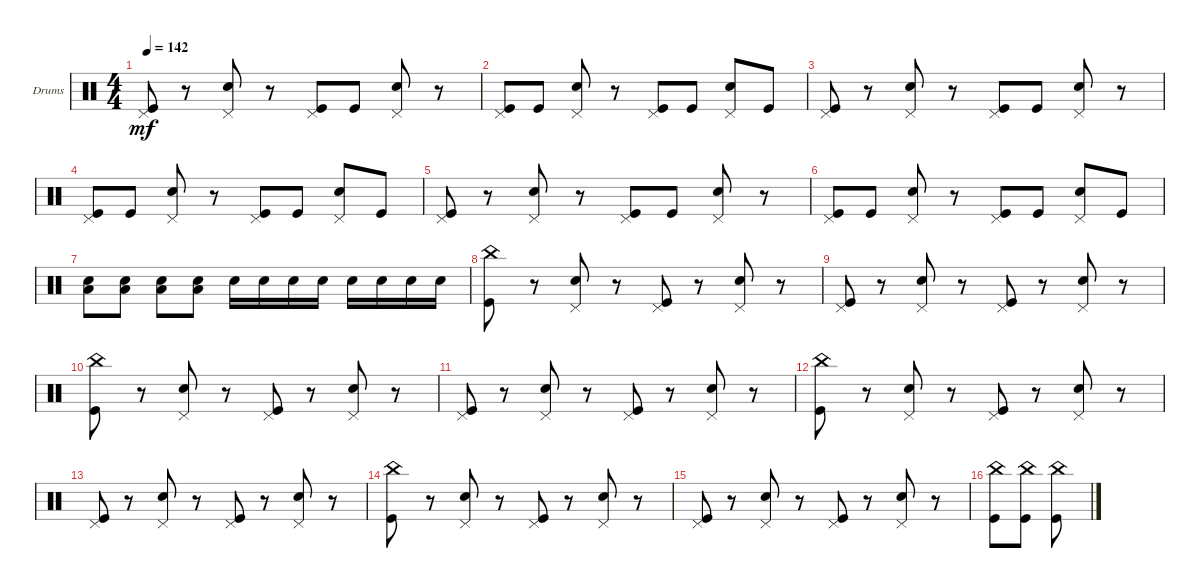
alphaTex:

\defaultSystemsLayout 4
\bracketExtendMode groupsimilarinstruments
\firstSystemTrackNameOrientation horizontal
\otherSystemsTrackNameOrientation horizontal
\track ("Drumkit" "Drums") {instrument percussion}
\staff {score}
\articulation defaults
\ts (4 4)
\tempo 142
\clef neutral
\ks c
("Kick (hit)" "Pedal Hi-Hat (hit)").8{dy mf} r.8 ("Pedal Hi-Hat (hit)" "Snare (hit) 2").8 r.8 ("Kick (hit)" "Pedal Hi-Hat (hit)").8 "Kick (hit)".8 ("Snare (hit) 2" "Pedal Hi-Hat (hit)").8 r.8 |
("Kick (hit)" "Pedal Hi-Hat (hit)").8 "Kick (hit)".8 ("Snare (hit) 2" "Pedal Hi-Hat (hit)").8 r.8 ("Kick (hit)" "Pedal Hi-Hat (hit)").8 "Kick (hit)".8 ("Pedal Hi-Hat (hit)" "Snare (hit) 2").8 "Kick (hit)".8 |
("Kick (hit)" "Pedal Hi-Hat (hit)").8 r.8 ("Pedal Hi-Hat (hit)" "Snare (hit) 2").8 r.8 ("Kick (hit)" "Pedal Hi-Hat (hit)").8 "Kick (hit)".8 ("Snare (hit) 2" "Pedal Hi-Hat (hit)").8 r.8 |
("Kick (hit)" "Pedal Hi-Hat (hit)").8 "Kick (hit)".8 ("Snare (hit) 2" "Pedal Hi-Hat (hit)").8 r.8 ("Kick (hit)" "Pedal Hi-Hat (hit)").8 "Kick (hit)".8 ("Pedal Hi-Hat (hit)" "Snare (hit) 2").8 "Kick (hit)".8 |
("Kick (hit)" "Pedal Hi-Hat (hit)").8 r.8 ("Pedal Hi-Hat (hit)" "Snare (hit) 2").8 r.8 ("Kick (hit)" "Pedal Hi-Hat (hit)").8 "Kick (hit)".8 ("Snare (hit) 2" "Pedal Hi-Hat (hit)").8 r.8 |
("Kick (hit)" "Pedal Hi-Hat (hit)").8 "Kick (hit)".8 ("Snare (hit) 2" "Pedal Hi-Hat (hit)").8 r.8 ("Kick (hit)" "Pedal Hi-Hat (hit)").8 "Kick (hit)".8 ("Pedal Hi-Hat (hit)" "Snare (hit) 2").8 "Kick (hit)".8 |
("Low Tom (hit)" "Snare (hit) 2").8 ("Snare (hit) 2" "Low Tom (hit)").8 ("Snare (hit) 2" "Low Tom (hit)").8 ("Snare (hit) 2" "Low Tom (hit)").8 "Snare (hit) 2".16 "Snare (hit) 2".16 "Snare (hit) 2".16 "Snare (hit) 2".16 "Snare (hit) 2".16 "Snare (hit) 2".16 "Snare (hit) 2".16 "Snare (hit) 2".16 |
("China (hit)" "Kick (hit)").8 r.8 ("Pedal Hi-Hat (hit)" "Snare (hit) 2").8 r.8 ("Pedal Hi-Hat (hit)" "Kick (hit)").8 r.8 ("Pedal Hi-Hat (hit)" "Snare (hit) 2").8 r.8 |
("Kick (hit)" "Pedal Hi-Hat (hit)").8 r.8 ("Pedal Hi-Hat (hit)" "Snare (hit) 2").8 r.8 ("Pedal Hi-Hat (hit)" "Kick (hit)").8 r.8 ("Pedal Hi-Hat (hit)" "Snare (hit) 2").8 r.8 |
("China (hit)" "Kick (hit)").8 r.8 ("Pedal Hi-Hat (hit)" "Snare (hit) 2").8 r.8 ("Pedal Hi-Hat (hit)" "Kick (hit)").8 r.8 ("Pedal Hi-Hat (hit)" "Snare (hit) 2").8 r.8 |
("Kick (hit)" "Pedal Hi-Hat (hit)").8 r.8 ("Pedal Hi-Hat (hit)" "Snare (hit) 2").8 r.8 ("Pedal Hi-Hat (hit)" "Kick (hit)").8 r.8 ("Pedal Hi-Hat (hit)" "Snare (hit) 2").8 r.8 |
("China (hit)" "Kick (hit)").8 r.8 ("Pedal Hi-Hat (hit)" "Snare (hit) 2").8 r.8 ("Pedal Hi-Hat (hit)" "Kick (hit)").8 r.8 ("Pedal Hi-Hat (hit)" "Snare (hit) 2").8 r.8 |
("Kick (hit)" "Pedal Hi-Hat (hit)").8 r.8 ("Pedal Hi-Hat (hit)" "Snare (hit) 2").8 r.8 ("Pedal Hi-Hat (hit)" "Kick (hit)").8 r.8 ("Pedal Hi-Hat (hit)" "Snare (hit) 2").8 r.8 |
("China (hit)" "Kick (hit)").8 r.8 ("Pedal Hi-Hat (hit)" "Snare (hit) 2").8 r.8 ("Pedal Hi-Hat (hit)" "Kick (hit)").8 r.8 ("Pedal Hi-Hat (hit)" "Snare (hit) 2").8 r.8 |
("Kick (hit)" "Pedal Hi-Hat (hit)").8 r.8 ("Pedal Hi-Hat (hit)" "Snare (hit) 2").8 r.8 ("Pedal Hi-Hat (hit)" "Kick (hit)").8 r.8 ("Pedal Hi-Hat (hit)" "Snare (hit) 2").8 r.8 |
("Kick (hit)" "China (hit)").8 ("Kick (hit)" "China (hit)").8 ("Kick (hit)" "China (hit)").8
